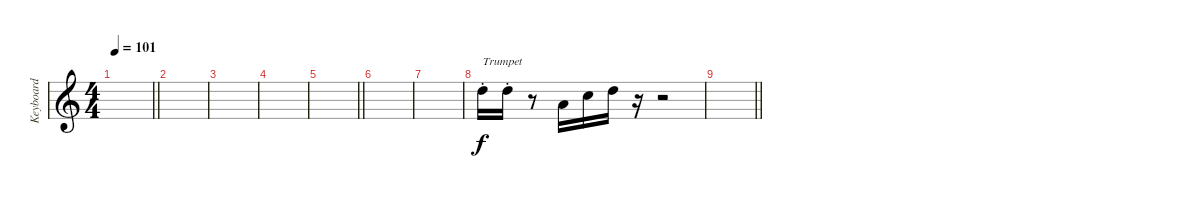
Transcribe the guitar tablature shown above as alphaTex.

\track ("Keyboard" "Keyboard") {instrument electricpiano2}
\staff {score}
\tuning (E4 B3 G3 D3 A2 E2) {hide}
\ts (4 4)
\tempo 101
\clef g2
\barLineRight lightlight
\ks c
|
|
|
|
\barLineRight lightlight
|
|
|
10.1{st}.16{txt "Trumpet" instrument trumpet} 10.1{st}.16 r.8 5.1.16 8.1.16 10.1.16 r.16 r.2 |
\barLineRight lightlight
